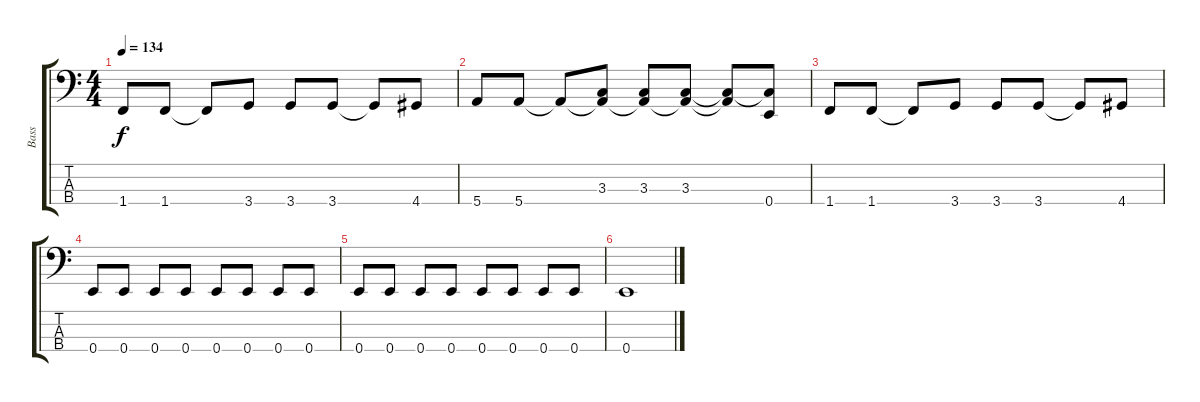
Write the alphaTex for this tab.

\track ("Bass" "Bass") {instrument electricbasspick}
\staff {score tabs}
\tuning (G2 D2 A1 E1) {hide}
\ts (4 4)
\tempo 134
\clef f4
\ks c
1.4.8{dy f} 1.4.8 1.4{t}.8 3.4.8 3.4.8 3.4.8 3.4{t}.8 4.4.8 |
5.4.8 5.4.8 5.4{t}.8 (3.3 5.4{t}).8 (3.3 5.4{t}).8 (3.3 5.4{t}).8 (3.3{t} 5.4{t}).8 (3.3{t} 0.4).8 |
1.4.8 1.4.8 1.4{t}.8 3.4.8 3.4.8 3.4.8 3.4{t}.8 4.4.8 |
0.4.8 0.4.8 0.4.8 0.4.8 0.4.8 0.4.8 0.4.8 0.4.8 |
0.4.8 0.4.8 0.4.8 0.4.8 0.4.8 0.4.8 0.4.8 0.4.8 |
0.4.1
